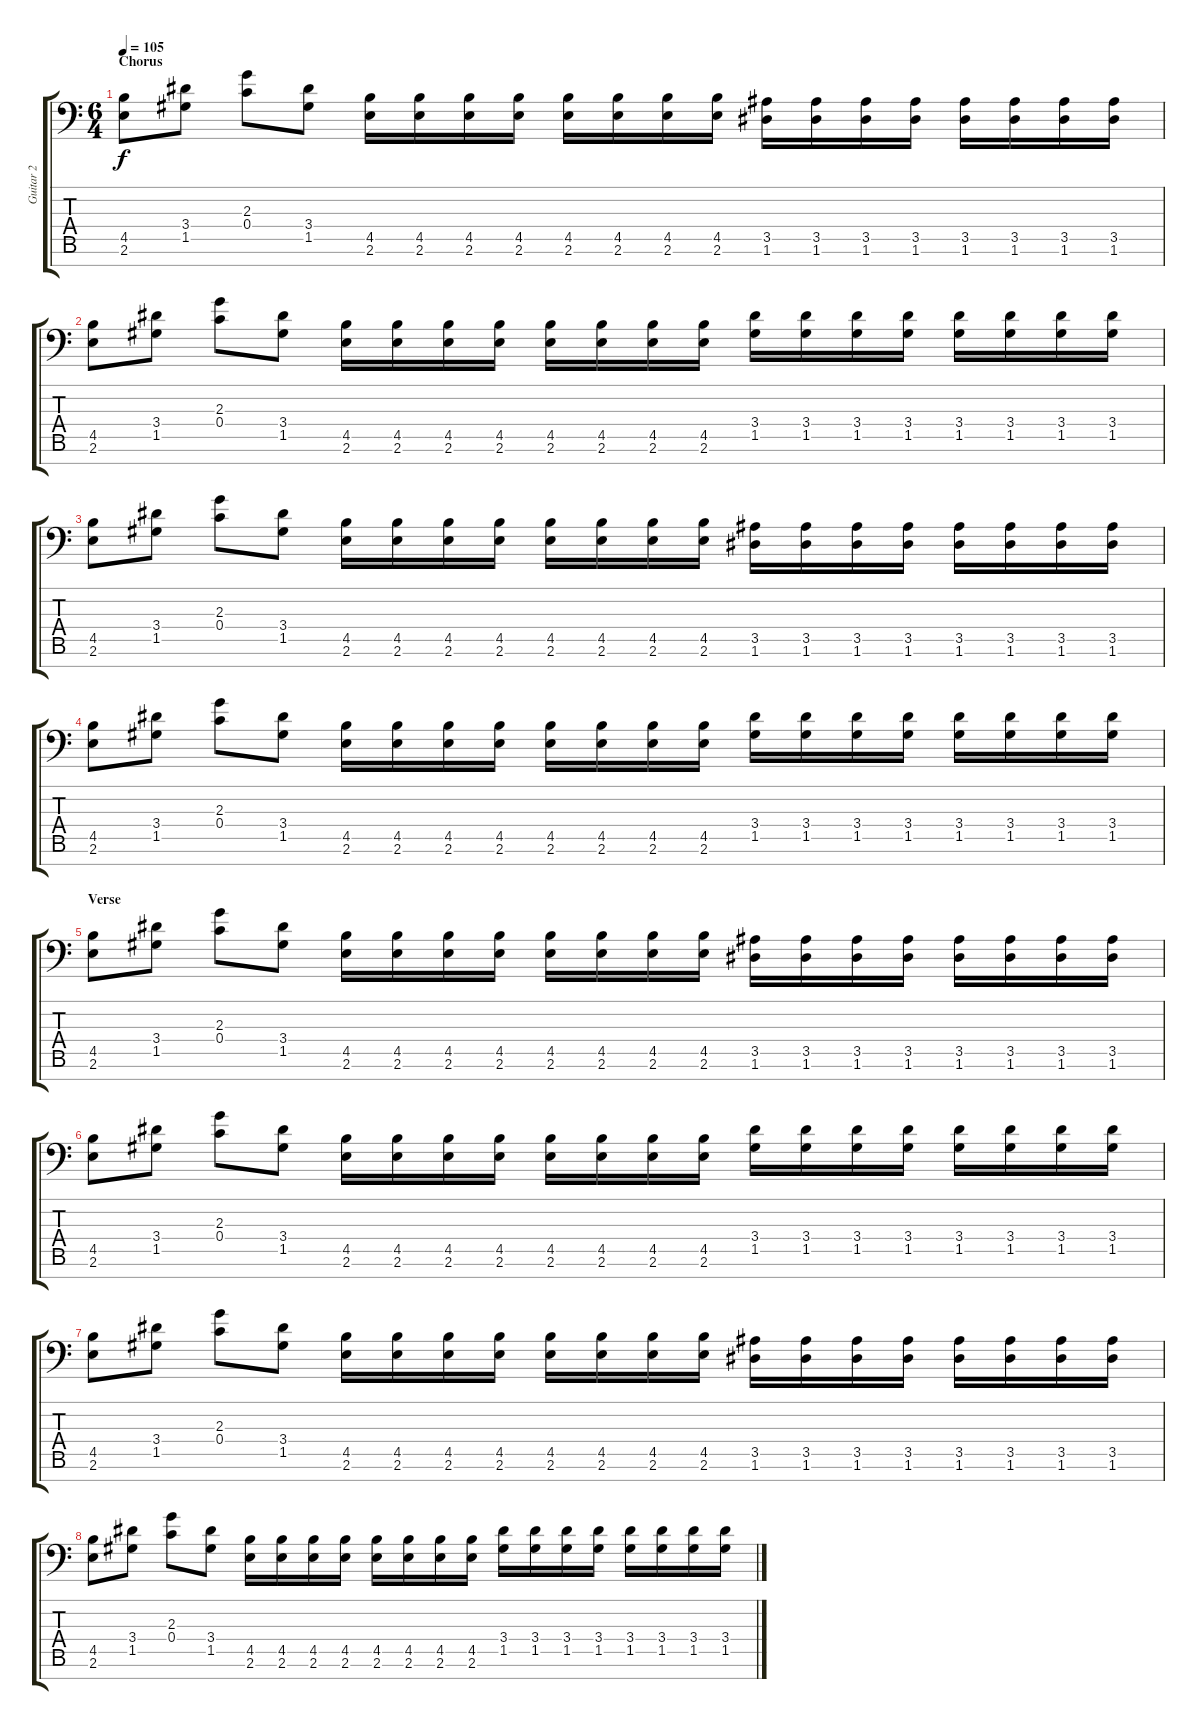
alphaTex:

\track ("Guitar 2" "Guitar 2") {instrument distortionguitar}
\staff {score tabs}
\tuning (D4 A3 F3 C3 G2 D2 A1) {hide}
\ts (6 4)
\section ("" "Chorus")
\tempo 105
\clef f4
\ks c
(4.5 2.6).8{dy f instrument distortionguitar} (3.4 1.5).8 (2.3 0.4).8 (3.4 1.5).8 (4.5 2.6).16 (4.5 2.6).16 (4.5 2.6).16 (4.5 2.6).16 (4.5 2.6).16 (4.5 2.6).16 (4.5 2.6).16 (4.5 2.6).16 (3.5 1.6).16 (3.5 1.6).16 (3.5 1.6).16 (3.5 1.6).16 (3.5 1.6).16 (3.5 1.6).16 (3.5 1.6).16 (3.5 1.6).16 |
(4.5 2.6).8 (3.4 1.5).8 (2.3 0.4).8 (3.4 1.5).8 (4.5 2.6).16 (4.5 2.6).16 (4.5 2.6).16 (4.5 2.6).16 (4.5 2.6).16 (4.5 2.6).16 (4.5 2.6).16 (4.5 2.6).16 (3.4 1.5).16 (3.4 1.5).16 (3.4 1.5).16 (3.4 1.5).16 (3.4 1.5).16 (3.4 1.5).16 (3.4 1.5).16 (3.4 1.5).16 |
(4.5 2.6).8 (3.4 1.5).8 (2.3 0.4).8 (3.4 1.5).8 (4.5 2.6).16 (4.5 2.6).16 (4.5 2.6).16 (4.5 2.6).16 (4.5 2.6).16 (4.5 2.6).16 (4.5 2.6).16 (4.5 2.6).16 (3.5 1.6).16 (3.5 1.6).16 (3.5 1.6).16 (3.5 1.6).16 (3.5 1.6).16 (3.5 1.6).16 (3.5 1.6).16 (3.5 1.6).16 |
(4.5 2.6).8 (3.4 1.5).8 (2.3 0.4).8 (3.4 1.5).8 (4.5 2.6).16 (4.5 2.6).16 (4.5 2.6).16 (4.5 2.6).16 (4.5 2.6).16 (4.5 2.6).16 (4.5 2.6).16 (4.5 2.6).16 (3.4 1.5).16 (3.4 1.5).16 (3.4 1.5).16 (3.4 1.5).16 (3.4 1.5).16 (3.4 1.5).16 (3.4 1.5).16 (3.4 1.5).16 |
\section ("" "Verse ")
(4.5 2.6).8 (3.4 1.5).8 (2.3 0.4).8 (3.4 1.5).8 (4.5 2.6).16 (4.5 2.6).16 (4.5 2.6).16 (4.5 2.6).16 (4.5 2.6).16 (4.5 2.6).16 (4.5 2.6).16 (4.5 2.6).16 (3.5 1.6).16 (3.5 1.6).16 (3.5 1.6).16 (3.5 1.6).16 (3.5 1.6).16 (3.5 1.6).16 (3.5 1.6).16 (3.5 1.6).16 |
(4.5 2.6).8 (3.4 1.5).8 (2.3 0.4).8 (3.4 1.5).8 (4.5 2.6).16 (4.5 2.6).16 (4.5 2.6).16 (4.5 2.6).16 (4.5 2.6).16 (4.5 2.6).16 (4.5 2.6).16 (4.5 2.6).16 (3.4 1.5).16 (3.4 1.5).16 (3.4 1.5).16 (3.4 1.5).16 (3.4 1.5).16 (3.4 1.5).16 (3.4 1.5).16 (3.4 1.5).16 |
(4.5 2.6).8 (3.4 1.5).8 (2.3 0.4).8 (3.4 1.5).8 (4.5 2.6).16 (4.5 2.6).16 (4.5 2.6).16 (4.5 2.6).16 (4.5 2.6).16 (4.5 2.6).16 (4.5 2.6).16 (4.5 2.6).16 (3.5 1.6).16 (3.5 1.6).16 (3.5 1.6).16 (3.5 1.6).16 (3.5 1.6).16 (3.5 1.6).16 (3.5 1.6).16 (3.5 1.6).16 |
(4.5 2.6).8 (3.4 1.5).8 (2.3 0.4).8 (3.4 1.5).8 (4.5 2.6).16 (4.5 2.6).16 (4.5 2.6).16 (4.5 2.6).16 (4.5 2.6).16 (4.5 2.6).16 (4.5 2.6).16 (4.5 2.6).16 (3.4 1.5).16 (3.4 1.5).16 (3.4 1.5).16 (3.4 1.5).16 (3.4 1.5).16 (3.4 1.5).16 (3.4 1.5).16 (3.4 1.5).16
